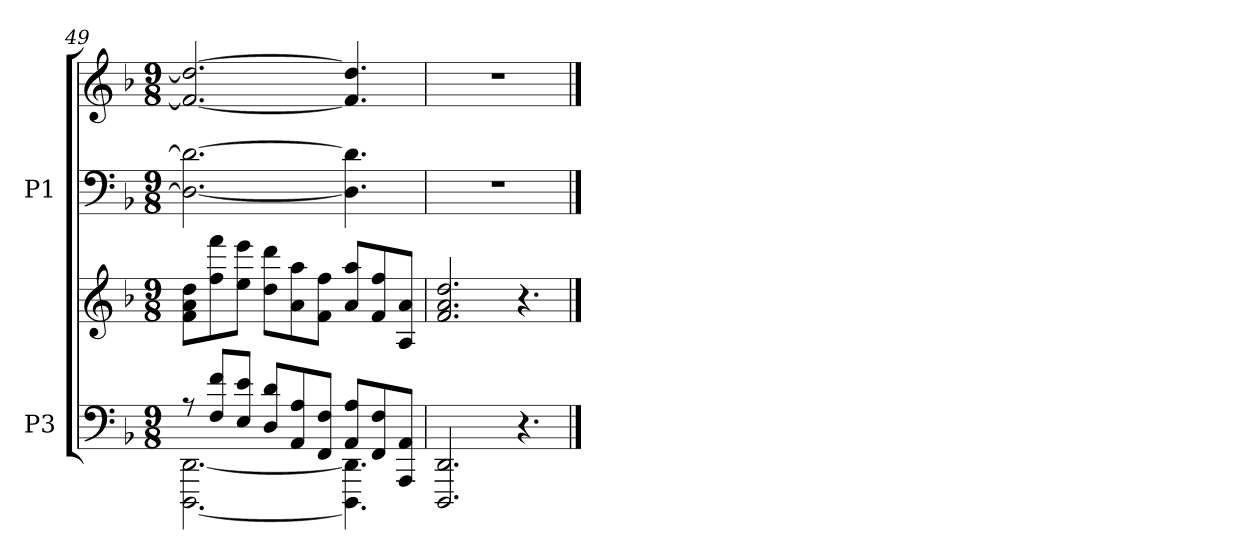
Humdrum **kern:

**kern	**kern	**kern	**kern
*part2	*part2	*part1	*part1
*staff4	*staff3	*staff2	*staff1
*I"P3	*	*I"P1	*
*clefF4	*clefG2	*clefF4	*clefG2
*k[b-]	*k[b-]	*k[b-]	*k[b-]
*d:	*d:	*d:	*d:
*M9/8	*M9/8	*M9/8	*M9/8
=49	=49	=49	=49
*^	*	*	*
8r	[<2.DDDi\ [<2.DDi	8fi\ 8ai 8ddiL	2.Di\_< 2.di_>	2.fi/_< 2.ddi_>
8Fi/ 8fiL	.	8ffi\ 8fffi	.	.
8Ei/ 8eiJ	.	8eei\ 8eeeiJ	.	.
8Di/ 8diL	.	8ddi\ 8dddiL	.	.
8AAi/ 8Ai	.	8ai\ 8aai	.	.
8FFi/ 8FiJ	.	8fi\ 8ffiJ	.	.
8AAi/ 8AiL	4.DDDi\] 4.DDi]	8ai/ 8aaiL	4.Di\] 4.di]	4.fi/] 4.ddi]
8FFi/ 8Fi	.	8fi/ 8ffi	.	.
8AAAi/ 8AAiJ	.	8Ai/ 8aiJ	.	.
*v	*v	*	*	*
=50	=50	=50	=50
!	!	!LO:N:vis=1	!LO:N:vis=1
2.DDDi/ 2.DDi	2.fi/ 2.ai 2.ddi	8%9r	8%9r
4.r	4.r	.	.
==	==	==	==
*-	*-	*-	*-
